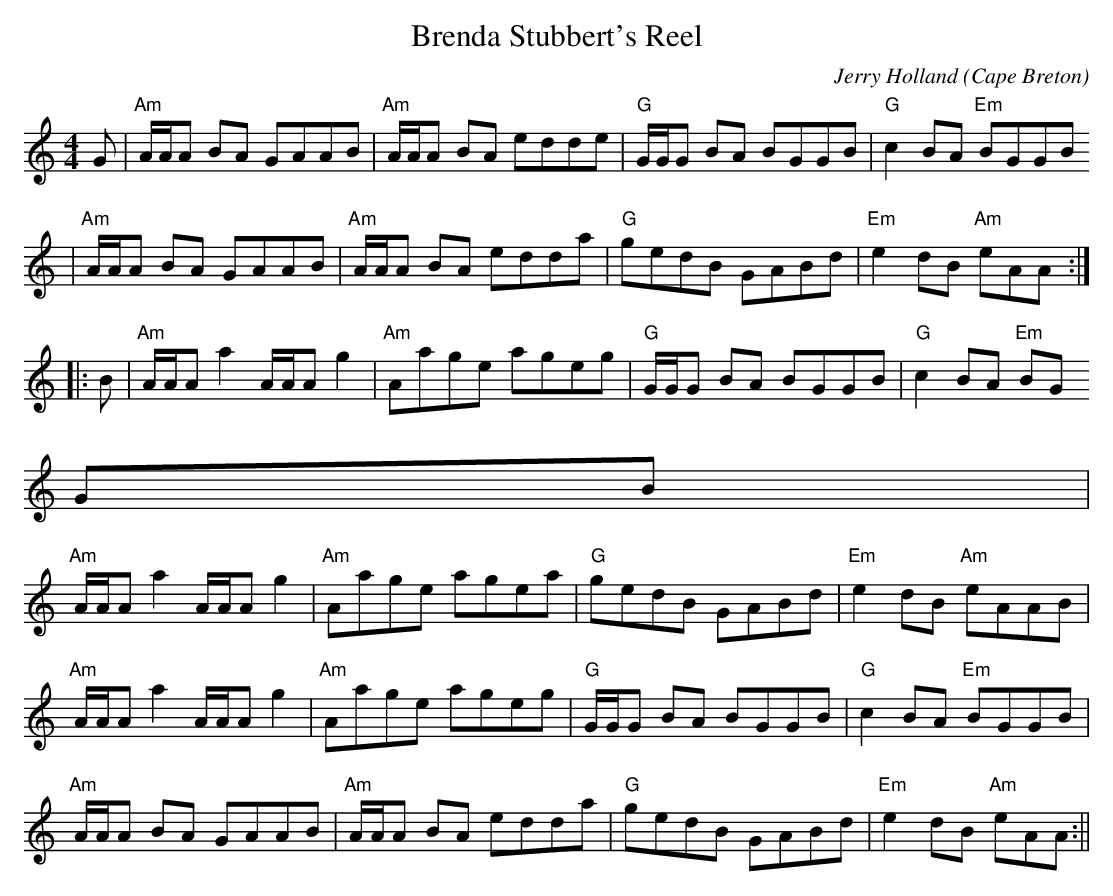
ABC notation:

X:1
T:Brenda Stubbert's Reel
M:4/4
L:1/8
C:Jerry Holland
O:Cape Breton
K:Am
G|"Am"A/A/A BA GAAB|"Am"A/A/A BA edde|"G"G/G/G BA BGGB|"G"c2 BA "Em"BGGB
|
"Am"A/A/A BA GAAB|"Am"A/A/A BA edda|"G"gedB GABd|"Em"e2 dB "Am"eAA:|
|:B|"Am"A/A/A a2 A/A/A g2|"Am"Aage ageg|"G"G/G/G BA BGGB|"G"c2 BA "Em"BG
GB|
"Am"A/A/A a2 A/A/A g2|"Am"Aage agea|"G"gedB GABd|"Em"e2 dB "Am"eAAB|
"Am"A/A/A a2 A/A/A g2|"Am"Aage ageg|"G"G/G/G BA BGGB|"G"c2 BA "Em"BGGB|
"Am"A/A/A BA GAAB|"Am"A/A/A BA edda|"G"gedB GABd|"Em"e2 dB "Am"eAA:||
